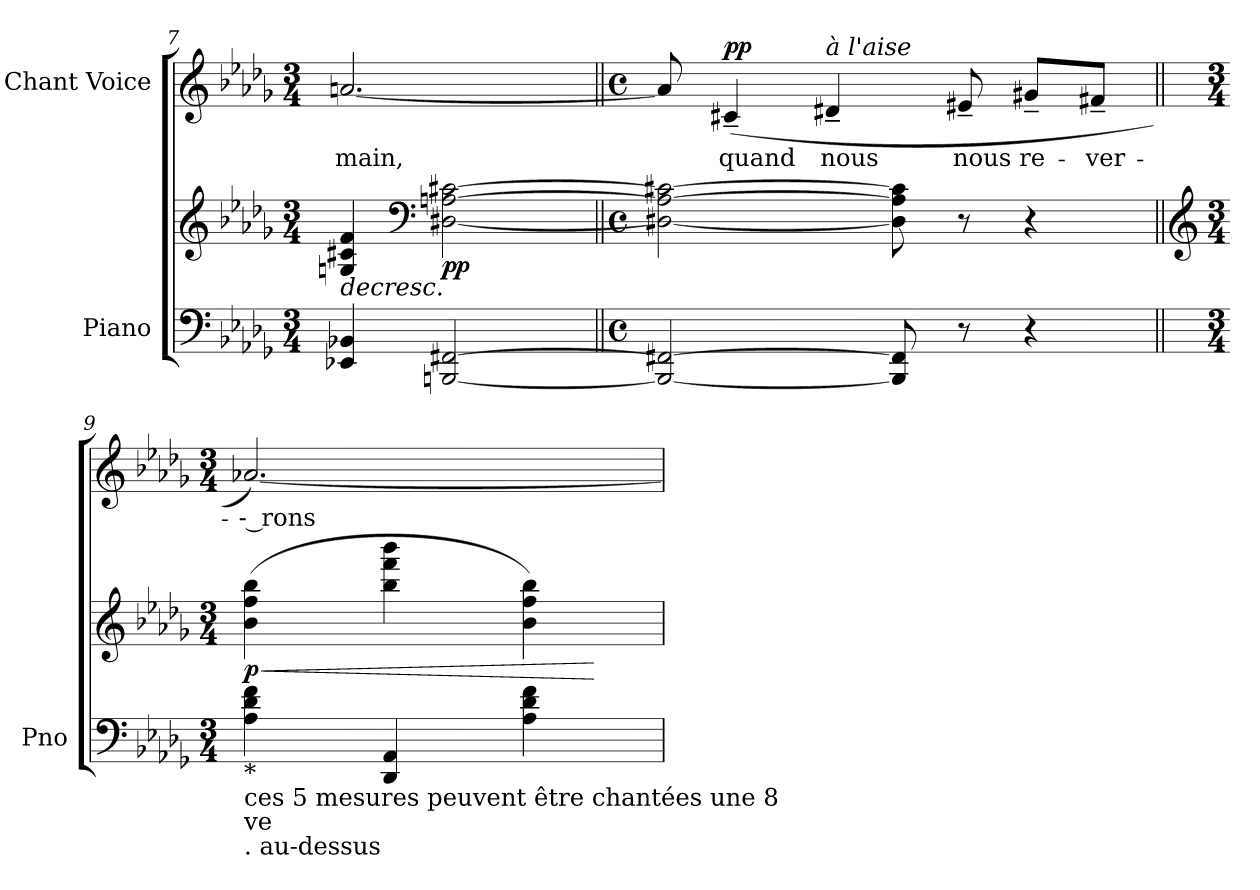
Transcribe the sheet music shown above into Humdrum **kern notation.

**kern	**kern	**dynam	**kern	**text	**dynam
*part2	*part2	*part2	*part1	*part1	*part1
*staff3	*staff2	*staff2/3	*staff1	*staff1	*staff1
*I"Piano	*	*	*I"Chant Voice	*	*
*I'Pno	*	*	*	*	*
*clefF4	*clefG2	*	*clefG2	*	*
*k[b-e-a-d-g-]	*k[b-e-a-d-g-]	*	*k[b-e-a-d-g-]	*	*
*M3/4	*M3/4	*	*M3/4	*	*
=7	=7	=7	=7	=7	=7
!	!	!LO:HP:b	!	!LO:LY:b	!
4EE-X/ 4BB-X/	4Gn/ 4c#X/ 4f/	>	[2.an/	main,	.
*	*clefF4	*	*	*	*
!	!	!LO:DY:b	!	!	!
[2BBBn/ [2FF#X/	[2D#X\ [2An\ [2c#X\	pp	.	.	.
.	.	]	.	.	.
=8||	=8||	=8||	=8||	=8||	=8||
*M4/4	*M4/4	*	*M4/4	*	*
*met(c)	*met(c)	*	*met(c)	*	*
*	*	*	*MM50	*	*
2BBBn/_ 2FF#X/_	2D#X\_ 2An\_ 2c#X\_	.	8an/]	.	.
!	!	!	!	!LO:LY:b	!LO:DY:a
.	.	.	(>4c#X~/	quand	pp
!	!	!	!LO:TX:a:i:t=à l'aise	!	!
!	!	!	!	!LO:LY:b	!
.	.	.	4d#X~/	nous	.
8BBB/] 8FF#/]	8D#\] 8A\] 8c#\]	.	.	.	.
!	!	!	!	!LO:LY:b	!
8r	8r	.	8e#X~/	nous	.
!	!	!	!	!LO:LY:b	!
4r	4r	.	8g#X~/L	re-	.
!	!	!	!	!LO:LY:b	!
.	.	.	8f#X~/J	-ver-	.
!!LO:LB:g=z
=9||	=9||	=9||	=9||	=9||	=9||
*	*clefG2	*	*	*	*
*M3/4	*M3/4	*	*M3/4	*	*
*	*	*	*MM52	*	*
!LO:TX:b:t=*	!	!	!	!	!
!LO:TX:b:t=ces 5 mesures peuvent être chantées une 8	!	!	!	!	!
!LO:TX:b:t=ve	!	!	!	!	!
!LO:TX:b:t=. au-dessus	!	!	!	!	!
!	!	!LO:HP:b	!	!LO:LY:b	!
!	!	!LO:DY:n=1:b	!	!	!
4A-\ 4d-\ 4f\	(>4b-\ 4ff\ 4bb-\	< p	[2.a-X/)	-- rons	.
4DD-/ 4AA-/	4bb-\ 4fff\ 4bbb-\	.	.	.	.
4A-\ 4d-\ 4f\	4b-\ 4ff\ 4bb-\)	.	.	.	.
.	.	[	.	.	.
=	=	=	=	=	=
*-	*-	*-	*-	*-	*-
